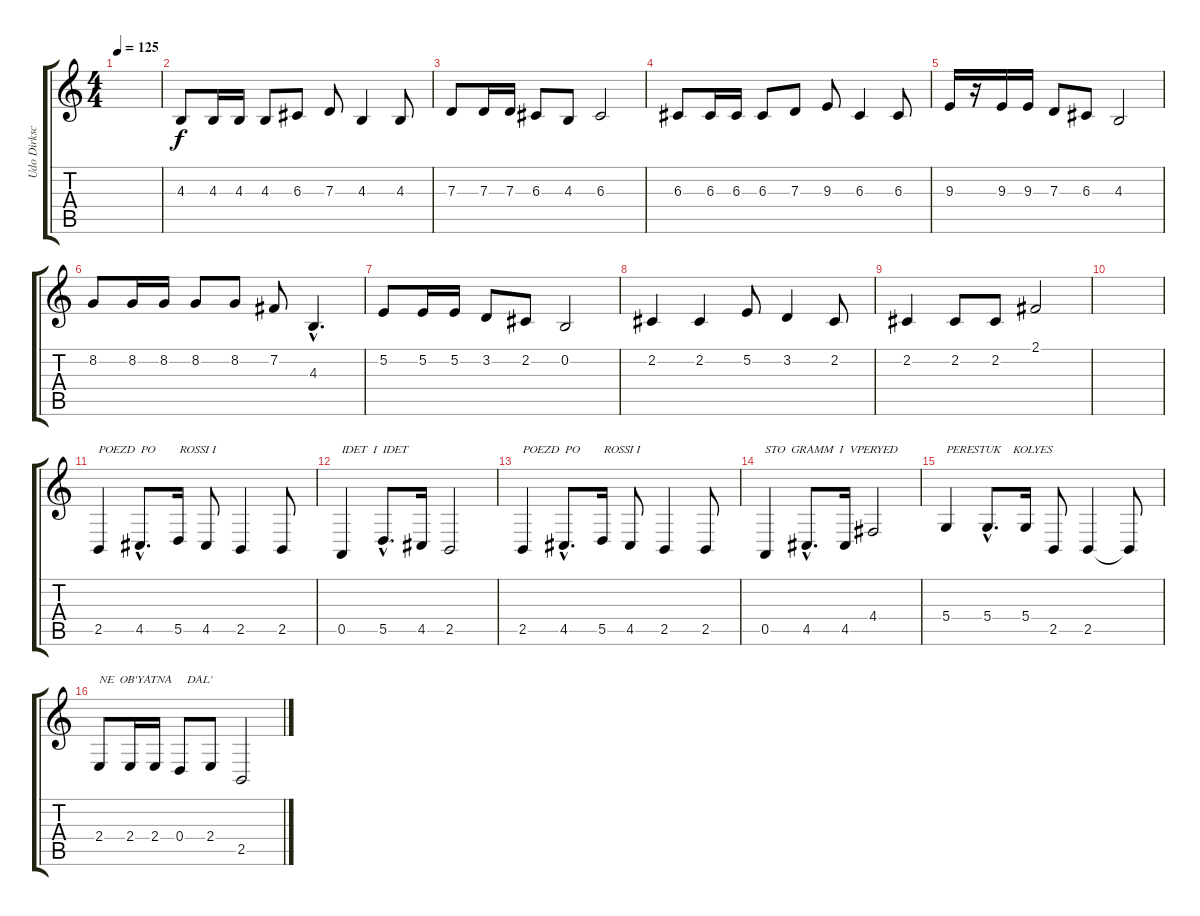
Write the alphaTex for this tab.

\track ("Udo Dirkschneider - -vocal" "Udo Dirksc") {instrument voiceoohs}
\staff {score tabs}
\tuning (E4 B3 G3 D3 A2 E2) {hide}
\ts (4 4)
\tempo 125
\clef g2
\ks c
|
4.3.8 4.3.16 4.3.16 4.3.8 6.3.8 7.3.8 4.3.4 4.3.8 |
7.3.8 7.3.16 7.3.16 6.3.8 4.3.8 6.3.2 |
6.3.8 6.3.16 6.3.16 6.3.8 7.3.8 9.3.8 6.3.4 6.3.8 |
9.3.16 r.16 9.3.16 9.3.16 7.3.8 6.3.8 4.3.2 |
8.2.8 8.2.16 8.2.16 8.2.8 8.2.8 7.2.8 4.3{hac}.4{d} |
5.2.8 5.2.16 5.2.16 3.2.8 2.2.8 0.2.2 |
2.2.4 2.2.4 5.2.8 3.2.4 2.2.8 |
2.2.4 2.2.8 2.2.8 2.1.2 |
|
2.5.4{txt "POEZD  PO        ROSSI I"} 4.5{hac}.8{d} 5.5.16 4.5.8 2.5.4 2.5.8 |
0.5.4{txt "IDET  I  IDET"} 5.5{hac}.8{d} 4.5.16 2.5.2 |
2.5.4{txt "POEZD  PO        ROSSI I"} 4.5{hac}.8{d} 5.5.16 4.5.8 2.5.4 2.5.8 |
0.5.4{txt "STO  GRAMM  I  VPERYED"} 4.5{hac}.8{d} 4.5.16 4.4.2 |
5.4.4{txt "PERESTUK    KOLYES"} 5.4{hac}.8{d} 5.4.16 2.5.8 2.5.4 2.5{t}.8 |
2.4.8{txt "NE  OB'YATNA     DAL'"} 2.4.16 2.4.16 0.4.8 2.4.8 2.5.2
